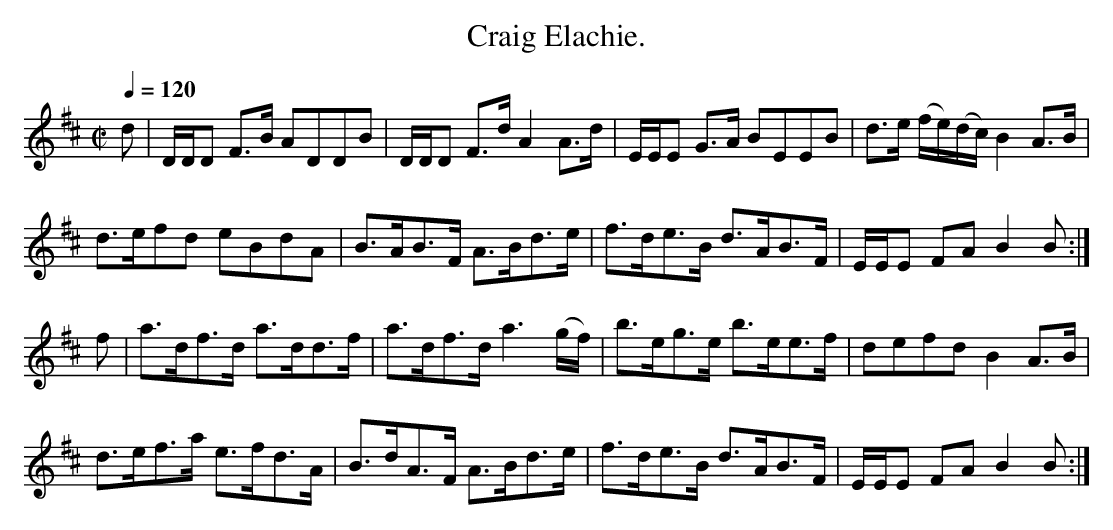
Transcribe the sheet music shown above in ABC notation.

X:1
T:Craig Elachie.
M:C|
L:1/8
Q:1/4=120
K:D
d|D/D/D F>B ADDB |D/D/D F>d A2 A>d   |E/E/E G>A BEEB |d>e  (f/e/)(d/c/) B2A>B|
  d>efd  eBdA |B>AB>F A>Bd>e   |f>de>B d>AB>F|E/E/E FA          B2B :|
f|a>df>d a>dd>f|a>df>d a3 (g/f/)|b>eg>e b>ee>f|defd          B2A>B|
  d>ef>a e>fd>A|B>dA>F A>Bd>e   |f>de>B d>AB>F|E/E/E FA          B2B :|
